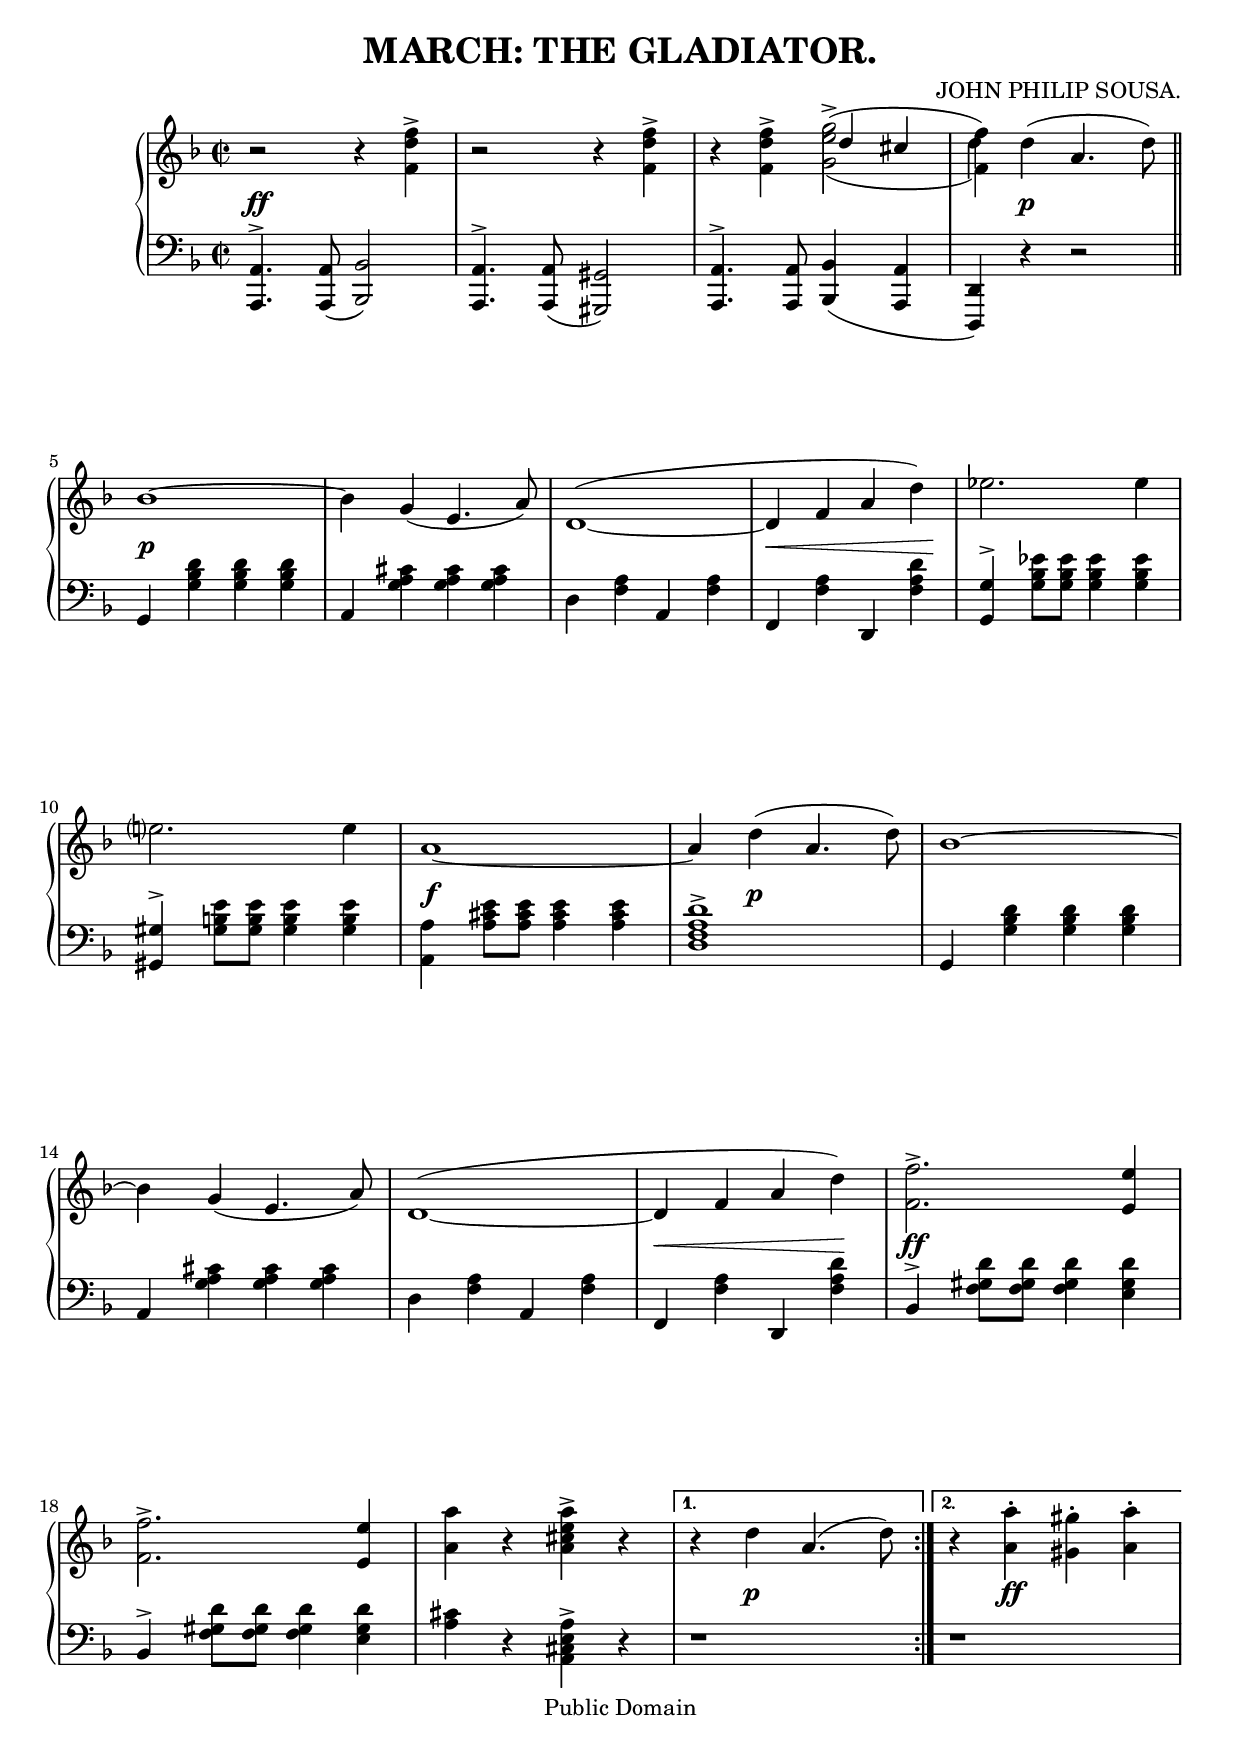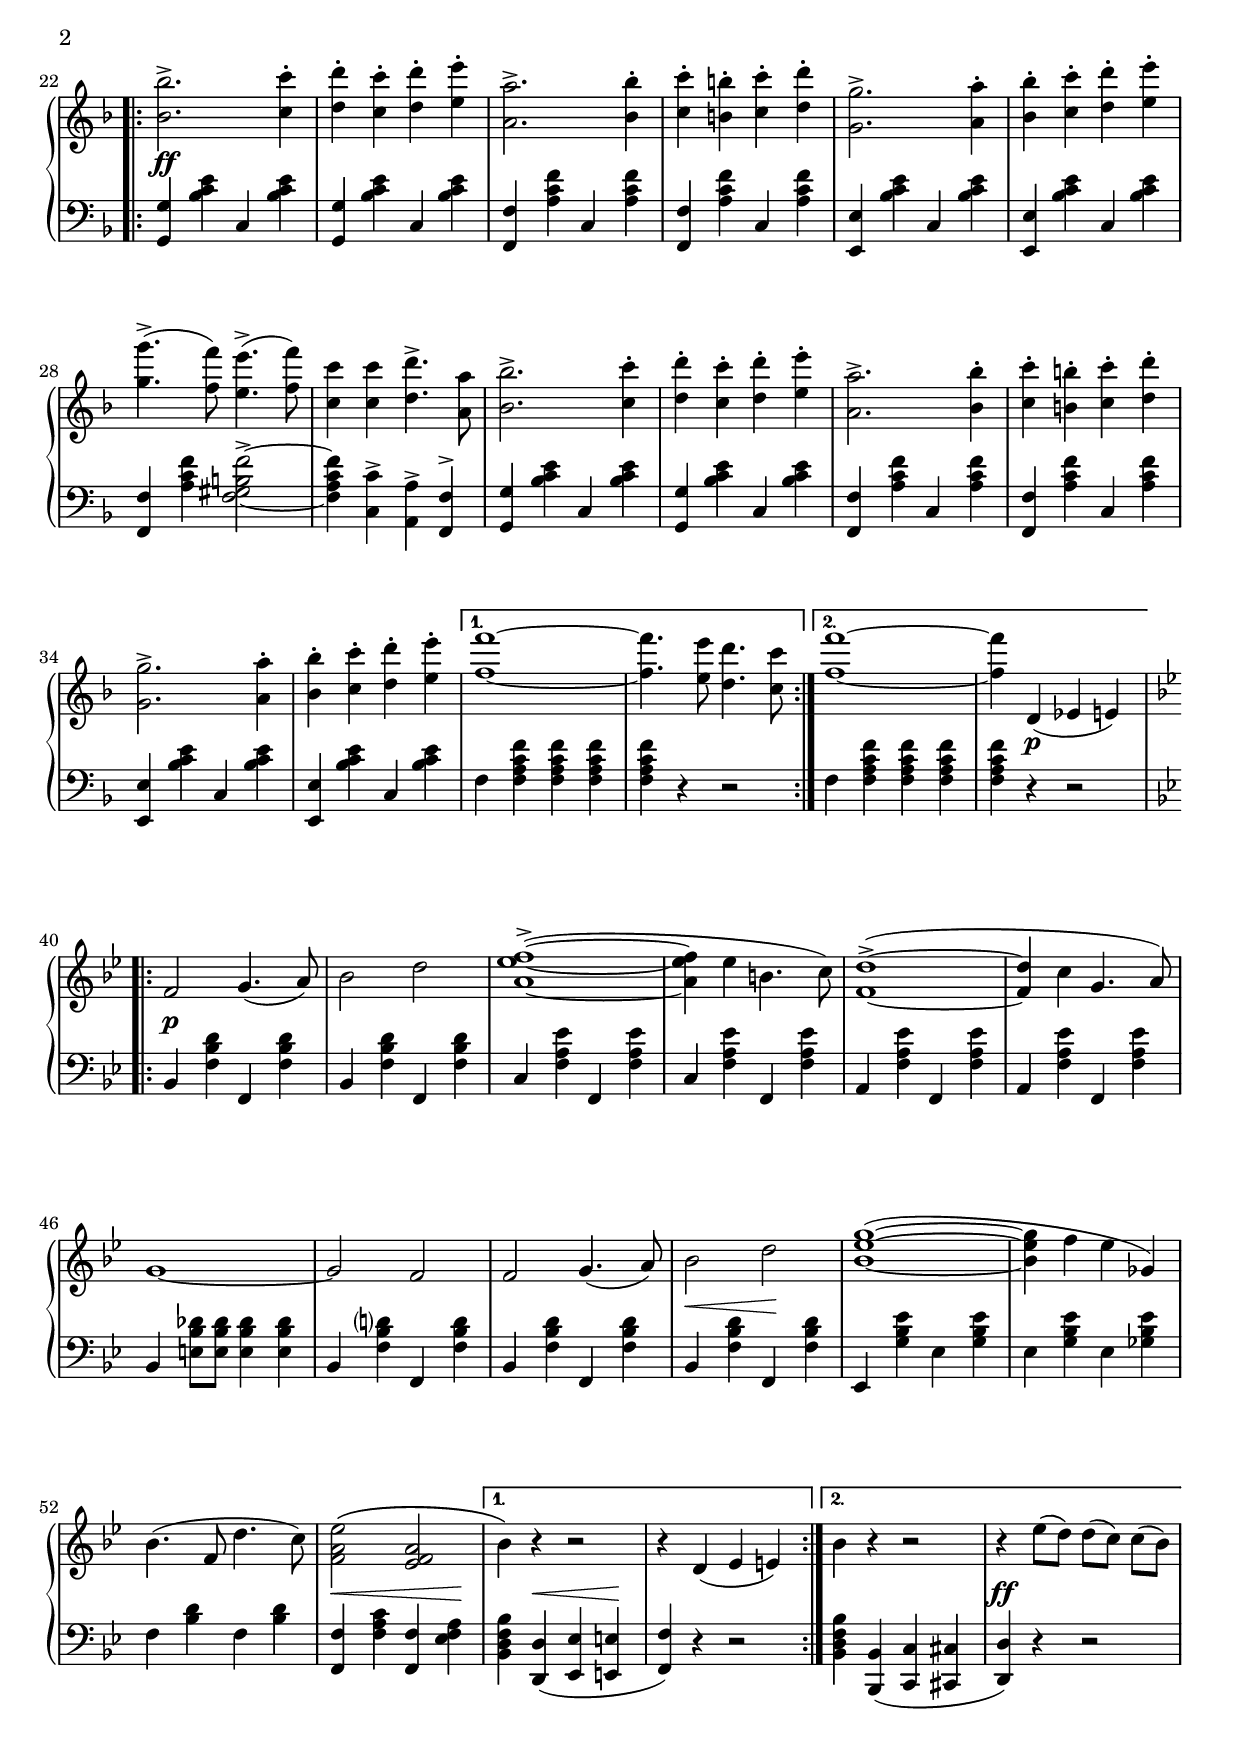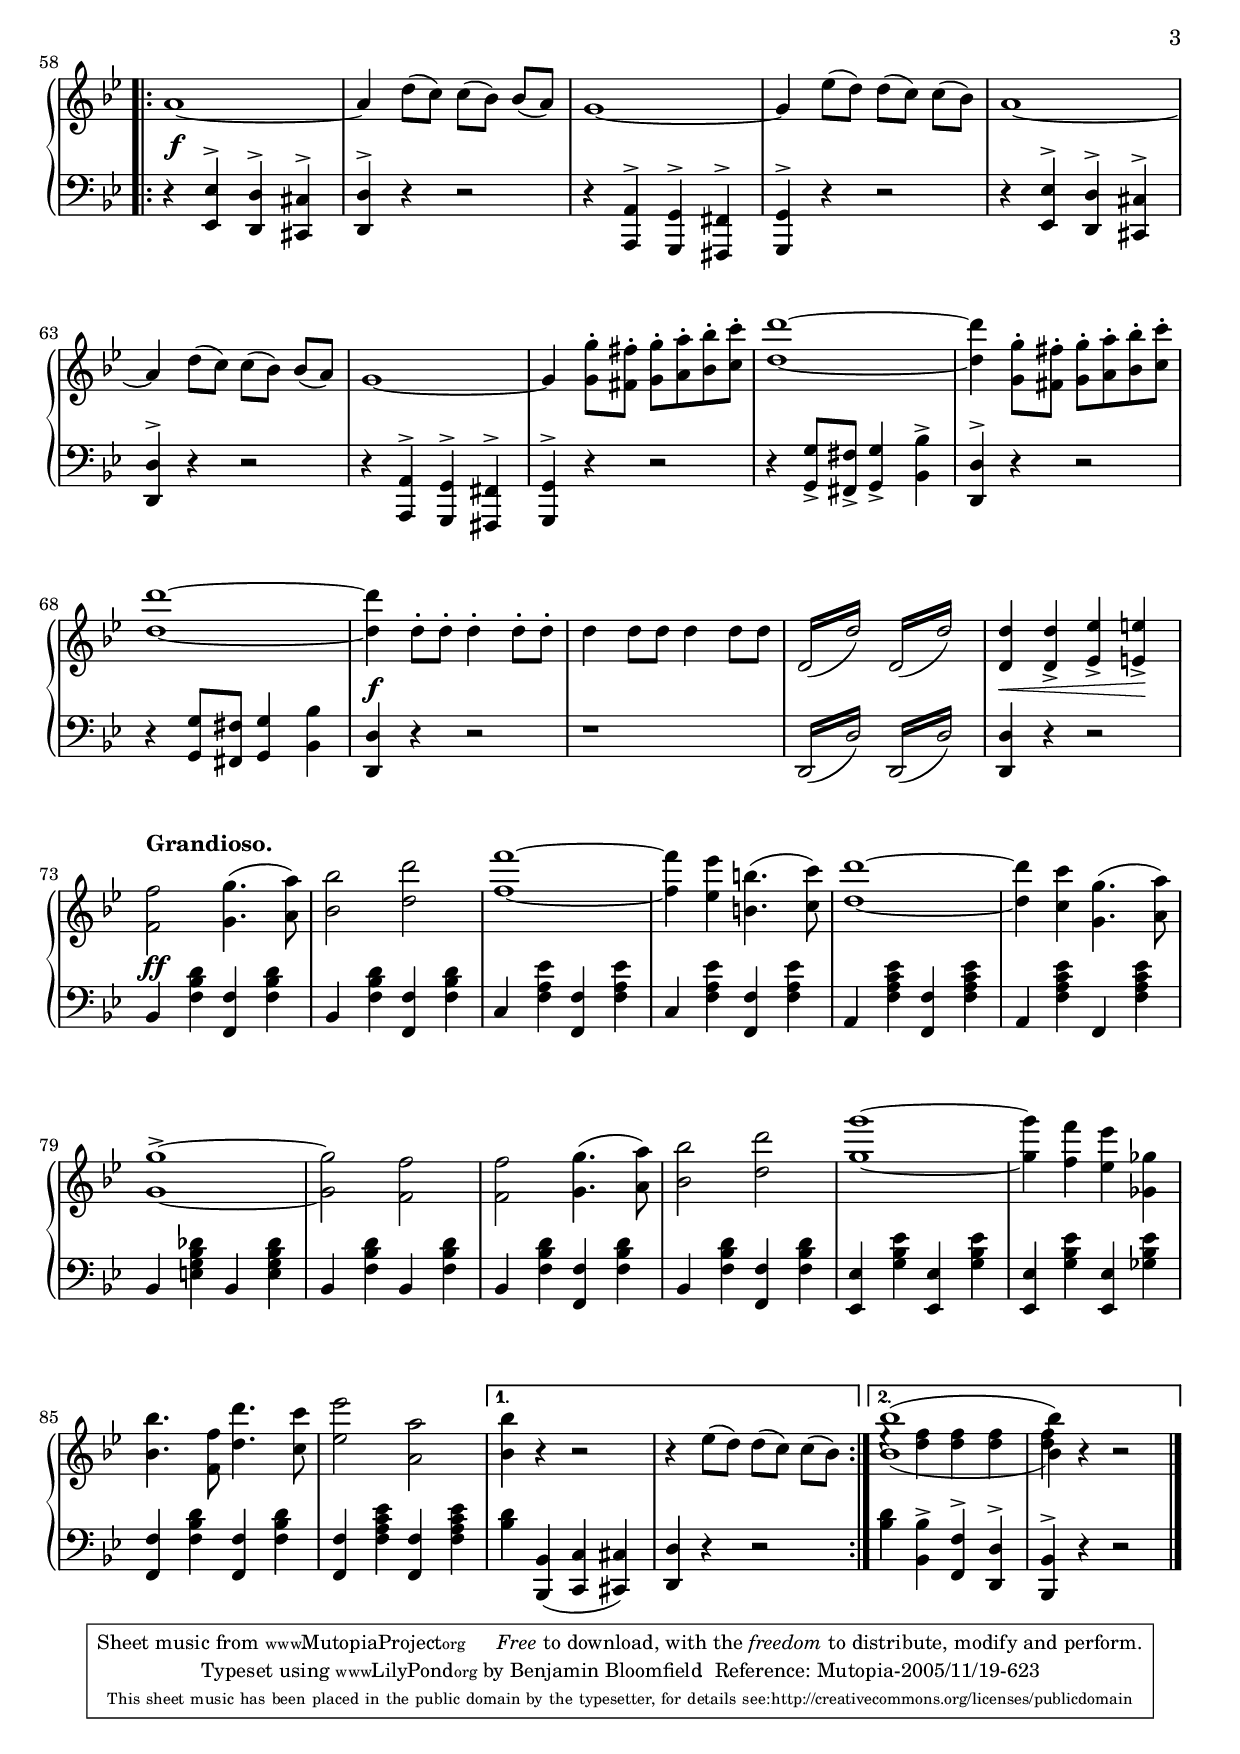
\version "2.6.0"
\include "english.ly"
\header {

 title="MARCH: THE GLADIATOR."
 composer="JOHN PHILIP SOUSA."
 
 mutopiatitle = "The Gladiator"
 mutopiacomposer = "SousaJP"
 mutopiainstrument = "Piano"
 date = "1886"
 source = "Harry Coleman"
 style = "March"
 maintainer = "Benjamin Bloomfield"
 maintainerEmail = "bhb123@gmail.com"
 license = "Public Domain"
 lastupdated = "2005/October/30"
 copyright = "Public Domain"

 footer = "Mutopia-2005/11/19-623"
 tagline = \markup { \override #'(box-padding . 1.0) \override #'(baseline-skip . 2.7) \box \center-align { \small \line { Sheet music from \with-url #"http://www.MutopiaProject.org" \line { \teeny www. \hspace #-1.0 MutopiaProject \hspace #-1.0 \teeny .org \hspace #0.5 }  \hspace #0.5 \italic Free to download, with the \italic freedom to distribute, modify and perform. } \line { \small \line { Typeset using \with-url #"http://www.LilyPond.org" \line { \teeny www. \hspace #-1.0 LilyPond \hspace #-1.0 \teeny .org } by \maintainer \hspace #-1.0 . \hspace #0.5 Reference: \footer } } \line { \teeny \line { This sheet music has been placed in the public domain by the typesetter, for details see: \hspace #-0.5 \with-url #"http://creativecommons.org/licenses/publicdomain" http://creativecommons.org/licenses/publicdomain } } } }

}

\paper {
%	hsize=8.5\in
%	vsize=11\in
	betweensystempadding = #0
	raggedlastbottom=##f
}

     upper = \relative c' {
       \clef treble
       \key f \major
       \time 2/2
     
	r2 r4 <f d' f>-> | r2 r4 <f d' f>-> | r <f d' f>->
		<< \stemDown {<e' g>2^>^( | f4) } \\
		 \stemDown {g,2_( f4) } \\
		\stemUp {s64 d'4*15/16 cs4 | \stemDown d} >> d4^( a4. d8)

	\break

\repeat volta 2
{
	bf1~ | bf4 g_( e4. a8) | d,1^(~ | d4 f a d) | ef2. ef4

	\break

	e?2. e4 | a,1~ | a4 d^( a4. d8) | bf1~

	\break

	bf4 g_( e4. a8) | d,1^(~ | d4 f a d) | <f f,>2.^> <e e,>4

	\break

	<f f,>2.^> <e e,>4 | <a a,> r <a e cs a>^> r
}
\alternative
{
	{
		r4 d, a4.^( d8)
	}

	{
		r4 <a a'>-. <gs gs'>-. <a a'>-.
	}
}

\pageBreak

%begin page 2

\repeat volta 2
{
	<bf bf'>2.^> <c c'>4^. | <d d'>-. <c c'>-. <d d'>-. <e e'>-. | <a a,>2.^> <bf bf,>4-. |
	<c c,>-. <b b,>-. <c c,>-. <d d,>-. | <g, g,>2.^> <a a,>4-. | <bf bf,>-. <c c,>-. <d d,>-. <e e,>-.

	\break

	<g g,>4.^>( <f f,>8) <e e,>4.^>( <f f,>8) | <c c,>4 <c c,> <d d,>4.^> <a a,>8 | <bf bf,>2.^> <c c,>4-. |
	<d d,>-. <c c,>-. <d d,>-. <e e,>-. | <a, a,>2.^> <bf bf,>4-. | <c c,>-. <b b,>-. <c c,>-. <d d,>-.

	\break

	<g, g,>2.^> <a a,>4-. | <bf bf,>-. <c c,>-. <d d,>-. <e e,>-.
}
\alternative
{
	{
		<f f,>1~ | <f f,>4. <e e,>8 <d d,>4. <c c,>8
	}
	{
		<f f,>1~ | <f f,>4 d,,_( ef e)
	}
}

\break

\key bf \major
\repeat volta 2
{
	f2 g4._( a8) | bf2 d | <f ef a,>1^>^(~ | <f ef a,>4 ef b4. c8) | <d f,>1^>^(~ | <d f,>4 c g4. a8)

	\break

	g1~ | g2 f | f g4._( a8) | bf2 d | <bf ef g>1~^( | <bf ef g>4 f' ef gf,)

	\break

	bf4.^( f8 d'4. c8) | <ef a, f>2\( <a, f ef>
}
\alternative
{
	{
		bf4\) r r2 | r4 d,_( ef e)
	}
	{
		bf'4 r r2 | r4 ef8[^( d)] d[^( c)] c[^( bf)]
	}
}

\pageBreak

%begin page 3 (final page)

\repeat volta 2
{
	a1~ | a4 d8[( c)] c[( bf)] bf[( a)] | g1~ | g4 ef'8[( d)] d[( c)] c[( bf)] | a1~

	\break

	a4 d8[( c)] c[( bf)] bf[( a)] | g1~ | g4 <g g'>8-.[ <fs fs'>-.] <g g'>-.[<a a'>-. <bf bf'>-. <c c'>-.] |
	<d d'>1~ | <d d'>4 <g g,>8-.[ <fs fs,>-.] <g g,>-.[ <a a,>-. <bf bf,>-. <c c,>-.]

	\break

	<d d,>1~ | <d d,>4 d,8-.[ d-.] d4-. d8-.[ d-.] | d4 d8[ d] d4 d8[ d] |
	\repeat tremolo 4 {d,16[( d')]} \repeat tremolo 4 {d,16[( d')]} | <d d,>4 <d d,>-> <ef ef,>-> <e e,>->

	\break

	<f f,>2^\markup {\column {\bold "Grandioso." " "}} <g g,>4.( <a a,>8) | <bf bf,>2 <d d,> | <f f,>1~ | <f f,>4 <ef ef,> <b b,>4.( <c c,>8) ||
	<d d,>1~ | <d d,>4 <c c,> <g g,>4.( <a a,>8)

	\break

	<g g,>1^>~ | <g g,>2 <f f,> | <f f,> <g g,>4.( <a a,>8) | <bf bf,>2 <d d,> | <g g,>1~ | <g g,>4 <f f,> <ef ef,> <gf, gf,>

	\break

	<bf bf,>4. <f f,>8 <d d'>4. <c c'>8 | <ef ef'>2 <a a,>
}
\alternative
{
	{
		<bf bf,>4 r r2 | r4 ef,8[( d)] d[( c)] c[( bf)]
	}
	{
		<< \stemDown { bf'1^( | bf4) } \\
		   \stemDown { bf,1_( | bf4) } \\
		   \stemDown { e4\rest <d f> <d f> <d f> | <d f> } >> r4 r2
	}
}
\bar "|."
     }
     
     lower = \relative c {
       \clef bass
       \key f \major
       \time 2/2
     
	<a a,>4.^> <a a,>8( <bf bf,>2) | <a a,>4.^> <a a,>8( <gs gs,>2) |
	<a a,>4.^> <a a,>8 <bf bf,>4_( <a a,> | <d, d,>) r r2

	\bar "||"
	\break

\repeat volta 2
{
	g4 <g' bf d> <g bf d> <g bf d> | a, <g' a cs> <g a cs> <g a cs> |
	d <f a> a, <f' a> | f, <f' a> d, <f' a d> |
	<g g,>^> <g bf ef>8[ <g bf ef>] <g bf ef>4 <g bf ef>

	\break

	<gs gs,>4^> <gs b e>8[ <gs b e>] <gs b e>4 <gs b e> |
	<a a,> <a cs e>8[ <a cs e>] <a cs e>4 <a cs e> | <d a f d>1^> |
	g,,4 <g' bf d> <g bf d> <g bf d>

	\break

	a, <g' a cs> <g a cs> <g a cs> | d <f a> a, <f' a> |
	f, <f' a> d, <f' a d> | bf,^> <f' gs d'>8[ <f gs d'>] <f gs d'>4 <e gs d'>

	\break

	bf^> <f' gs d'>8[ <f gs d'>] <f gs d'>4 <e gs d'> | <a cs> r <a e cs a>^> r
}
\alternative
{
	{
		r1
	}
	{
		r1
	}
}
\pageBreak

% begin page 2 (lower)

\repeat volta 2
{
	<g g,>4 <bf c e> c, <bf' c e> | <g g,> <bf c e> c, <bf' c e> | <f f,> <a c f> c, <a' c f> | <f f,> <a c f> c, <a' c f> |
	<e e,> <bf' c e> c, <bf' c e> | <e, e,> <bf' c e> c, <bf' c e>

	\break

	<f f,> <a c f> <f gs b f'>2^>~ | <f a c f>4 <c' c,>^> <a a,>^> <f f,>^> | <g g,> <bf c e> c, <bf' c e> |
	<g g,> <bf c e> c, <bf' c e> | <f f,> <a c f> c, <a' c f> | <f f,> <a c f> c, <a' c f>

	\break

	<e e,> <bf' c e> c, <bf' c e> | <e, e,> <bf' c e> c, <bf' c e>
}
\alternative
{
	{
		f4 <f a c f> <f a c f> <f a c f> | <f a c f> r r2
	}
	{
		f4 <f a c f> <f a c f> <f a c f> | <f a c f> r r2
	}
}

\break

\key bf \major
\repeat volta 2
{
	bf,4 <f'bf d> f, <f' bf d> | bf, <f' bf d> f, <f' bf d> | c <f a ef'> f, <f' a ef'> | c <f a ef'> f, <f' a ef'> |
	a, <f' a ef'> f, <f' a ef'> | a, <f' a ef'> f, <f' a ef'>

	\break

	bf, <e bf' df>8[ <e bf' df>] <e bf' df>4 <e bf' df> | bf <f' bf d?> f, <f' bf d> | bf, <f' bf d> f, <f' bf d> |
	bf, <f' bf d> f, <f' bf d> | ef, <g' bf ef> ef <g bf ef> | ef <g bf ef> ef <gf bf ef>

	\break

	f <bf d> f <bf d> | <f f,> <f a c> <f f,> <ef f a>
}
\alternative
{
	{
		<bf d f bf> <d d,>_( <ef ef,> <e e,> | <f f,>) r r2
	}
	{
		<bf f d bf>4 <bf, bf,>_( <c c,> <cs cs,> | <d d,>) r r2
	}
}

\pageBreak

% begin page 3 (lower)

\repeat volta 2
{
	r4 <ef ef,>^> <d d,>^> <cs cs,>^> | <d d,>^> r r2 | r4 <a a,>^> <g g,>^> <fs fs,>^> | <g g,>^> r r2 |
	r4 <ef ef'>^> <d d'>^> <cs cs'>^>

	\break

	<d d'>^> r r2 | r4 <a a'>^> <g g'>^> <fs fs'>^> <g g'>^> r r2 | r4 <g' g'>8->[ <fs fs'>->] <g g'>4-> <bf bf'>-> |
	<d d,>^> r r2

	\break

	r4 <g g,>8[ <fs fs,>] <g g,>4 <bf bf,> | <d, d,> r r2 | r1 |
	\repeat tremolo 4 {d,16[( d')]} \repeat tremolo 4 {d,16[( d')]} | <d d,>4 r r2

	\break

	bf4 <f' bf d> <f f,> <f bf d> | bf, <f' bf d> <f f,> <f bf d> | c <f a ef'> <f f,> <f a ef'> |
	c <f a ef' > <f f,> <f a ef'> | a, <f' a c ef> <f f,> <f a c ef> | a, <f' a c ef> f, <f' a c ef>

	\break

	bf, <e g bf df> bf <e g bf df> | bf <f' bf d> bf, <f' bf d> | bf, <f' bf d> <f f,> <f bf d> | bf, <f' bf d> <f f,> <f bf d> |
	<ef ef,> <g bf ef> <ef ef,> <g bf ef> | <ef ef,> <g bf ef> <ef ef,> <gf bf ef>

	\break

	<f f,> <f bf d> <f f,> <f bf d> | <f f,> <f a c ef> <f f,> <f a c ef>
}
\alternative
{
	{
		<bf d>4 <bf, bf,>_( <c c,> <cs cs,>) | <d d,> r4 r2
	}
	{
		<bf' d>4 <bf bf,>^> <f f,>^> <d d,>^> | <bf bf,>^> r r2
	}
}
\bar "|."
     }
     
     dynamics = {
	s1\ff | s1*2 | s4 s2.\p

	s1\p | s1*2 | s2.\< s8 s8\! | s1

	s1 | s1\f | s4 s2.\p | s1

	s1*2 | s2.\< s4\! | s1\ff

	s1*2 | s4 s2.\p | s4 s2.\ff

% begin page 2

	s1\ff | s1*5

	s1*6

	s1*5 | s4 s2.\p

	s1\p | s1*5

	s1*3 | s2\< s2\! | s1*2

	s1 | s2.\< s4\! | s4 s2\< s4\! | s1*2 | s32 s32*31\ff

% begin page 3

	s1\f | s1*4

	s1*5

	s1 | s1\f | s1*2 | s2.\< s4\!

	s1\ff | s1*5

	s1*6

	s1*6
     }
     
     pedal = {
     }
     #(set-global-staff-size 19.5)
     \score {
       \context PianoStaff <<
         \context Staff=upper \upper
         \context Dynamics=dynamics \dynamics
         \context Staff=lower <<
           \clef bass
           \lower
         >>
         \context Dynamics=pedal \pedal
       >>
       \layout {
         \context {
           \type "Engraver_group_engraver"
           \name Dynamics
           \alias Voice % So that \cresc works, for example.
           \consists "Output_property_engraver"
     
           minimumVerticalExtent = #'(-1 . 1)
           pedalSustainStrings = #'("Ped." "*Ped." "*")
           pedalUnaCordaStrings = #'("una corda" "" "tre corde")
     
           \consists "Piano_pedal_engraver"
           \consists "Script_engraver"
           \consists "Dynamic_engraver"
           \consists "Text_engraver"
     
           \override TextScript #'font-size = #2
           \override TextScript #'font-shape = #'italic
           \override DynamicText #'extra-offset = #'(0 . 2.5)
           \override Hairpin #'extra-offset = #'(0 . 2.5)
     
           \consists "Skip_event_swallow_translator"
     
           \consists "Axis_group_engraver"
         }
         \context {
           \PianoStaff
           \accepts Dynamics
           \override VerticalAlignment #'forced-distance = #5.5
         }
       }
     }
     \score {
	\unfoldRepeats
       \context PianoStaff <<
         \context Staff=upper << \upper \dynamics >>
         \context Staff=lower << \lower \dynamics >>
         \context Dynamics=pedal \pedal
       >>
       \midi { \tempo 4=200
         \context {
           \type "Performer_group_performer"
           \name Dynamics
           \consists "Piano_pedal_performer"
         }
         \context {
           \PianoStaff
           \accepts Dynamics
         }
       }
     }
